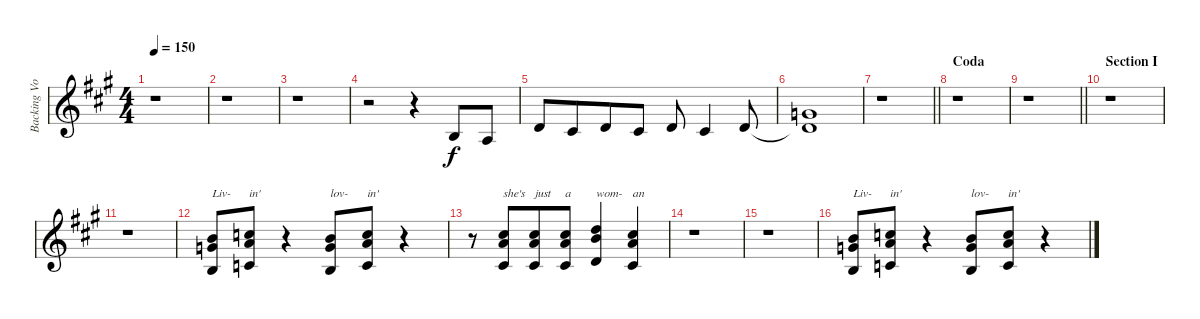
\track ("Backing Vocals" "Backing Vo") {instrument choiraahs}
\staff {score}
\tuning (E4 B3 G3 D3 A2 E2) {hide}
\ts (4 4)
\tempo 150
\clef g2
\ks a
r.1{dy f} |
r.1 |
r.1 |
r.2 r.4 0.2.8 2.3.8 |
3.2.8 2.2.8{beam merge} 3.2.8 2.2.8 3.2.8 2.2.4 3.2.8 |
(3.1 3.2{t}).1 |
\barLineRight lightlight
r.1 |
\section ("" "Coda")
r.1 |
\barLineRight lightlight
r.1 |
\section ("" "Section I")
r.1 |
r.1 |
(7.1 0.2 12.3).8{txt "Liv-"} (8.1 1.2 14.3).8{txt "in'"} r.4 (7.1 0.2 12.3).8{txt "lov-"} (8.1 1.2 14.3).8{txt "in'"} r.4 |
r.8 (9.1 2.2 14.3).8{txt "she's" beam merge} (9.1 2.2 14.3).8{txt "just"} (9.1 2.2 14.3).8{txt "a"} (10.1 3.2 16.3).4{txt "wom-"} (9.1 2.2 14.3).4{txt "an"} |
r.1 |
r.1 |
(7.1 0.2 12.3).8{txt "Liv-"} (8.1 1.2 14.3).8{txt "in'"} r.4 (7.1 0.2 12.3).8{txt "lov-"} (8.1 1.2 14.3).8{txt "in'"} r.4
